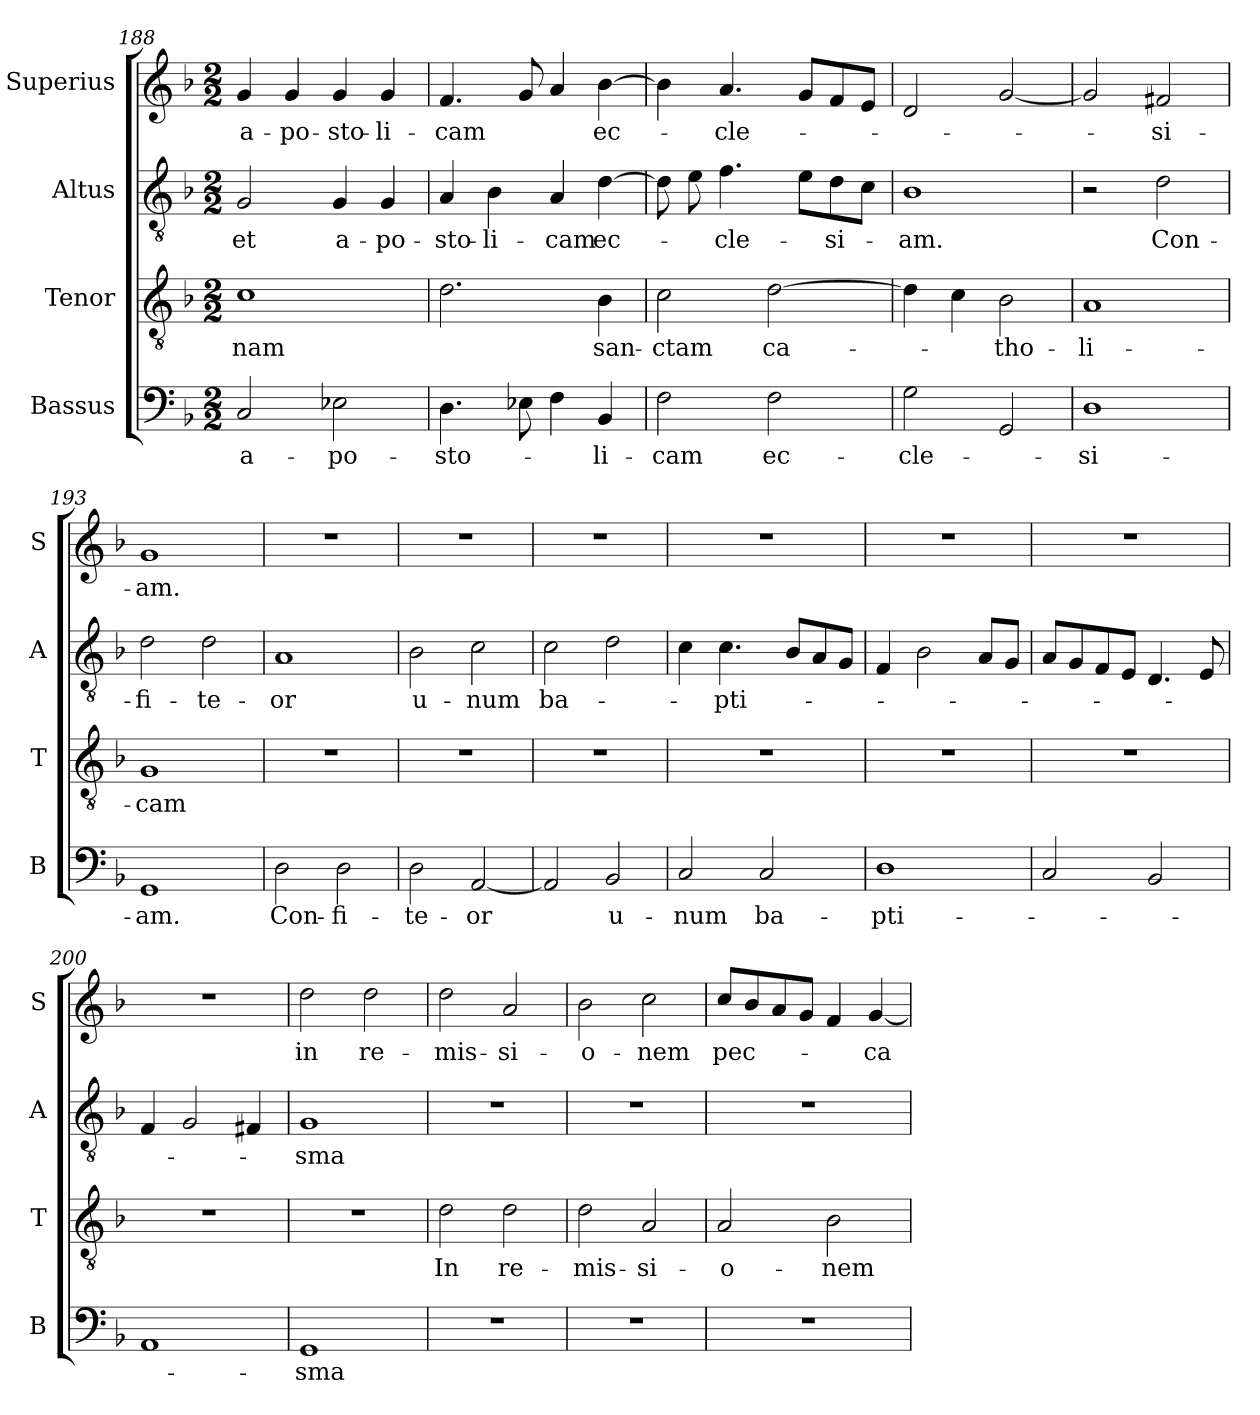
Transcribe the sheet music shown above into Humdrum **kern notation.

**kern	**text	**kern	**text	**kern	**text	**kern	**text
*part4	*part4	*part3	*part3	*part2	*part2	*part1	*part1
*staff4	*staff4	*staff3	*staff3	*staff2	*staff2	*staff1	*staff1
*I"Bassus	*	*I"Tenor	*	*I"Altus	*	*I"Superius	*
*I'B	*	*I'T	*	*I'A	*	*I'S	*
*clefF4	*	*clefGv2	*	*clefGv2	*	*clefG2	*
*k[b-]	*	*k[b-]	*	*k[b-]	*	*k[b-]	*
*M2/2	*	*M2/2	*	*M2/2	*	*M2/2	*
=188	=188	=188	=188	=188	=188	=188	=188
2C	a-	1c	-nam	2G	et	4g	a-
.	.	.	.	.	.	4g	-po-
2E-X	-po-	.	.	4G	a-	4g	-sto-
.	.	.	.	4G	-po-	4g	-li-
=189	=189	=189	=189	=189	=189	=189	=189
4.D	-sto-	2.d	.	4A	-sto-	4.f	-cam
.	.	.	.	4B-	-li-	.	.
8E-X	.	.	.	.	.	8g	.
4F	.	.	.	4A	-cam	4a	.
4BB-	-li-	4B-	san-	[4d	ec-	[4b-	ec-
=190	=190	=190	=190	=190	=190	=190	=190
2F	-cam	2c	-ctam	8d]	.	4b-]	.
.	.	.	.	8e	.	.	.
.	.	.	.	4.f	-cle-	4.a	-cle-
2F	ec-	[2d	ca-	.	.	.	.
.	.	.	.	8eL	.	8gL	.
.	.	.	.	8d	-si-	8f	.
.	.	.	.	8cJ	.	8eJ	.
=191	=191	=191	=191	=191	=191	=191	=191
2G	-cle-	4d]	.	1B-	-am.	2d	.
.	.	4c	.	.	.	.	.
2GG	.	2B-	-tho-	.	.	[2g	.
=192	=192	=192	=192	=192	=192	=192	=192
1D	-si-	1A	-li-	2r	.	2g]	.
.	.	.	.	2d	Con-	2f#X	-si-
=193	=193	=193	=193	=193	=193	=193	=193
1GG	-am.	1G	-cam	2d	-fi-	1g	-am.
.	.	.	.	2d	-te-	.	.
=194	=194	=194	=194	=194	=194	=194	=194
2D	Con-	1r	.	1A	-or	1r	.
2D	-fi-	.	.	.	.	.	.
=195	=195	=195	=195	=195	=195	=195	=195
2D	-te-	1r	.	2B-	u-	1r	.
[2AA	-or	.	.	2c	-num	.	.
=196	=196	=196	=196	=196	=196	=196	=196
2AA]	.	1r	.	2c	ba-	1r	.
2BB-	u-	.	.	2d	.	.	.
=197	=197	=197	=197	=197	=197	=197	=197
2C	-num	1r	.	4c	.	1r	.
.	.	.	.	4.c	-pti-	.	.
2C	ba-	.	.	.	.	.	.
.	.	.	.	8B-L	.	.	.
.	.	.	.	8A	.	.	.
.	.	.	.	8GJ	.	.	.
=198	=198	=198	=198	=198	=198	=198	=198
1D	-pti-	1r	.	4F	.	1r	.
.	.	.	.	2B-	.	.	.
.	.	.	.	8AL	.	.	.
.	.	.	.	8GJ	.	.	.
=199	=199	=199	=199	=199	=199	=199	=199
2C	.	1r	.	8AL	.	1r	.
.	.	.	.	8G	.	.	.
.	.	.	.	8F	.	.	.
.	.	.	.	8EJ	.	.	.
2BB-	.	.	.	4.D	.	.	.
.	.	.	.	8E	.	.	.
=200	=200	=200	=200	=200	=200	=200	=200
1AA	.	1r	.	4F	.	1r	.
.	.	.	.	2G	.	.	.
.	.	.	.	4F#X	.	.	.
=201	=201	=201	=201	=201	=201	=201	=201
1GG	-sma	1r	.	1G	-sma	2dd	in
.	.	.	.	.	.	2dd	re-
=202	=202	=202	=202	=202	=202	=202	=202
1r	.	2d	In	1r	.	2dd	-mis-
.	.	2d	re-	.	.	2a	-si-
=203	=203	=203	=203	=203	=203	=203	=203
1r	.	2d	-mis-	1r	.	2b-	-o-
.	.	2A	-si-	.	.	2cc	-nem
=204	=204	=204	=204	=204	=204	=204	=204
1r	.	2A	-o-	1r	.	8ccL	pec-
.	.	.	.	.	.	8b-	.
.	.	.	.	.	.	8a	.
.	.	.	.	.	.	8gJ	.
.	.	2B-	-nem	.	.	4f	.
.	.	.	.	.	.	[4g	-ca-
=	=	=	=	=	=	=	=
*-	*-	*-	*-	*-	*-	*-	*-
